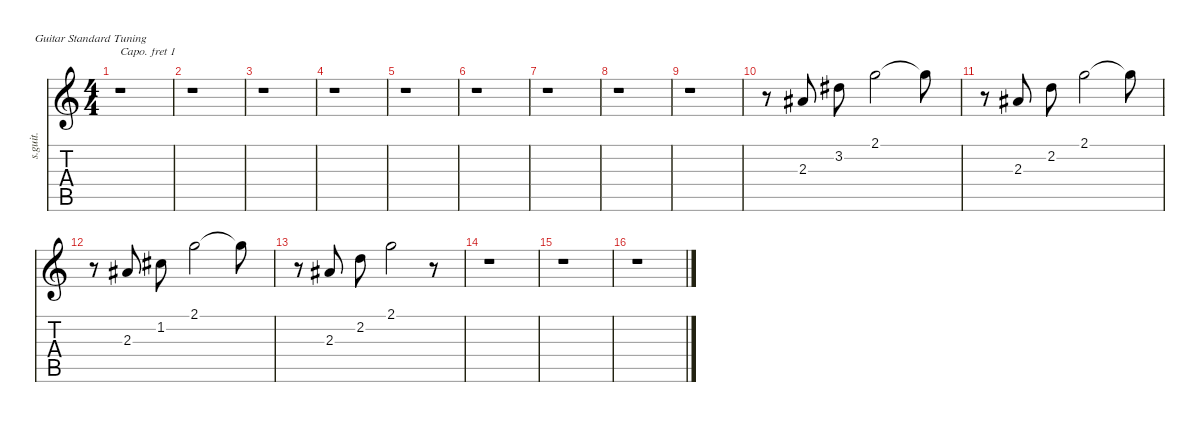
\defaultSystemsLayout 4
\hideDynamics
\bracketExtendMode nobrackets
\track ("Clean Guitar" "s.guit.") {instrument electricguitarclean}
\staff {score tabs}
\capo 1
\tuning (E4 B3 G3 D3 A2 E2)
\ts (4 4)
\tempo (100 hide)
\clef g2
\ks c
r.1{dy f} |
r.1 |
r.1 |
r.1 |
r.1 |
r.1 |
r.1 |
r.1 |
r.1 |
r.8 2.3.8 3.2.8 2.1{acc #}.2 2.1{t}.8 |
r.8 2.3.8 2.2{acc #}.8 2.1{acc #}.2 2.1{t}.8 |
r.8 2.3.8 1.2.8 2.1{acc #}.2 2.1{t}.8 |
r.8 2.3.8 2.2{acc #}.8 2.1{acc #}.2 r.8 |
r.1 |
r.1 |
r.1
